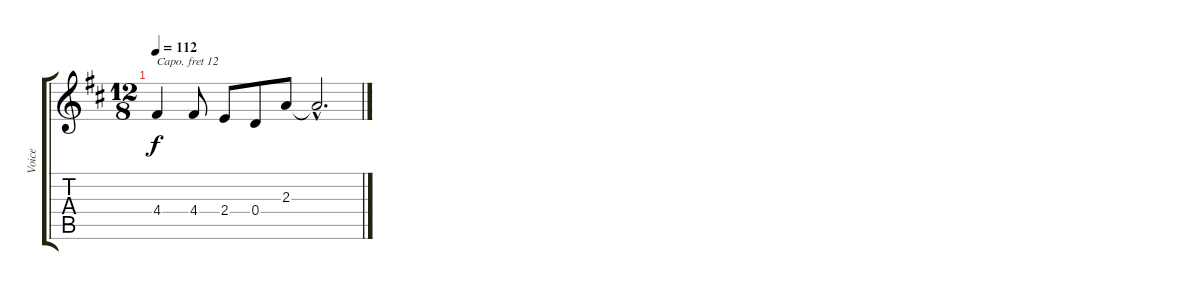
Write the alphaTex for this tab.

\track ("Voice" "Voice") {instrument oboe}
\staff {score tabs}
\capo 12
\tuning (E4 B3 G3 D3 A2 E2) {hide}
\ts (12 8)
\tempo 112
\clef g2
\ks d
4.4.4{dy f} 4.4.8 2.4.8 0.4.8 2.3.8 2.3{hac t}.2{d}
